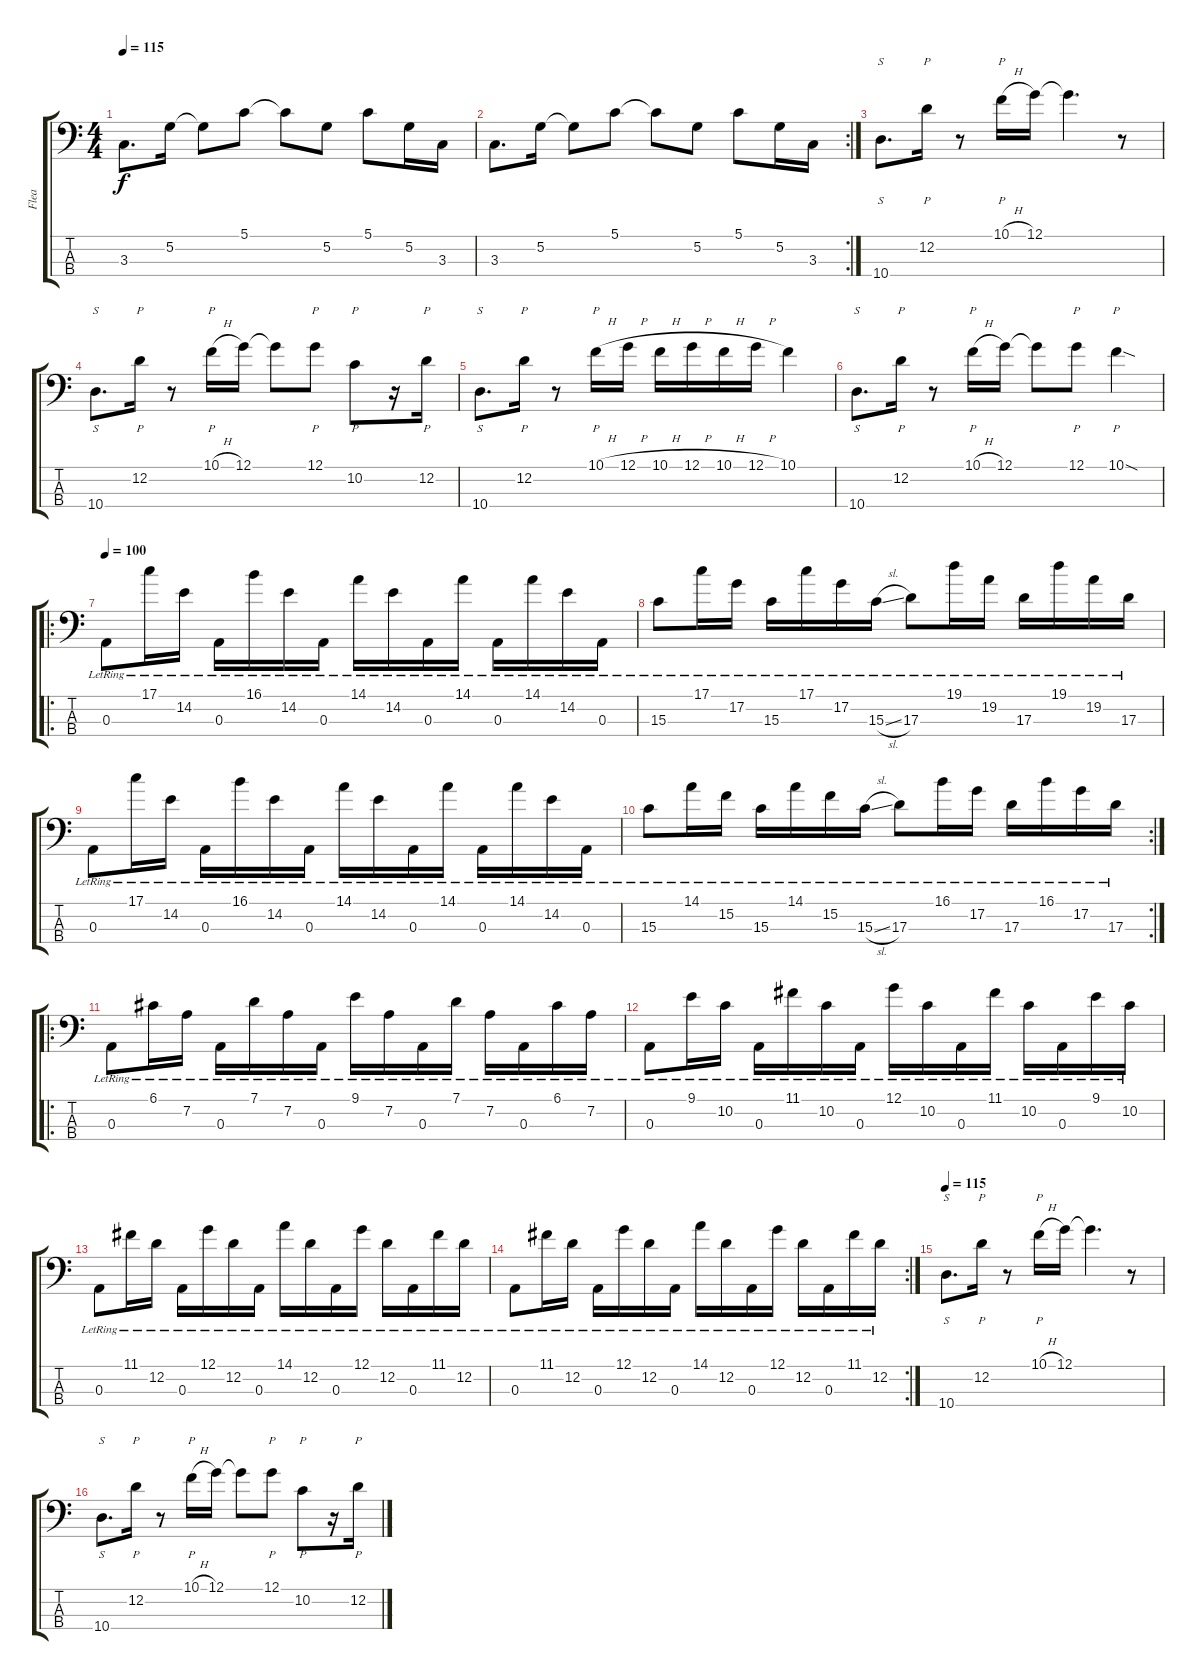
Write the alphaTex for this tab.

\track ("Flea " "Flea ") {instrument electricbassfinger}
\staff {score tabs}
\tuning (G2 D2 A1 E1) {hide}
\ts (4 4)
\tempo 115
\clef f4
\ks c
3.3.8{d dy f} 5.2.16 5.2{t}.8 5.1.8 5.1{t}.8 5.2.8 5.1.8 5.2.16 3.3.16 |
\rc 2
3.3.8{d} 5.2.16 5.2{t}.8 5.1.8 5.1{t}.8 5.2.8 5.1.8 5.2.16 3.3.16 |
10.4.8{s d instrument slapbass1} 12.2.16{p} r.8 10.1{h}.16{p} 12.1.16 12.1{t}.4{d} r.8 |
10.4.8{s d} 12.2.16{p} r.8 10.1{h}.16{p} 12.1.16 12.1{t}.8 12.1.8{p} 10.2.8{p} r.16 12.2.16{p} |
10.4.8{s d} 12.2.16{p} r.8 10.1{h}.16{p} 12.1{h}.16 10.1{h}.16 12.1{h}.16 10.1{h}.16 12.1{h}.16 10.1.4 |
10.4.8{s d} 12.2.16{p} r.8 10.1{h}.16{p} 12.1.16 12.1{t}.8 12.1.8{p} 10.1{sod}.4{p} |
\ro
\tempo 100
0.3{lr}.8{instrument electricbassfinger} 17.1{lr}.16 14.2{lr}.16 0.3{lr}.16 16.1{lr}.16 14.2{lr}.16 0.3{lr}.16 14.1{lr}.16 14.2{lr}.16 0.3{lr}.16 14.1{lr}.16 0.3{lr}.16 14.1{lr}.16 14.2{lr}.16 0.3{lr}.16 |
15.3{lr}.8 17.1{lr}.16 17.2{lr}.16 15.3{lr}.16 17.1{lr}.16 17.2{lr}.16 15.3{sl lr}.16 17.3{lr}.8 19.1{lr}.16 19.2{lr}.16 17.3{lr}.16 19.1{lr}.16 19.2{lr}.16 17.3{lr}.16 |
0.3{lr}.8 17.1{lr}.16 14.2{lr}.16 0.3{lr}.16 16.1{lr}.16 14.2{lr}.16 0.3{lr}.16 14.1{lr}.16 14.2{lr}.16 0.3{lr}.16 14.1{lr}.16 0.3{lr}.16 14.1{lr}.16 14.2{lr}.16 0.3{lr}.16 |
\rc 2
15.3{lr}.8 14.1{lr}.16 15.2{lr}.16 15.3{lr}.16 14.1{lr}.16 15.2{lr}.16 15.3{sl lr}.16 17.3{lr}.8 16.1{lr}.16 17.2{lr}.16 17.3{lr}.16 16.1{lr}.16 17.2{lr}.16 17.3{lr}.16 |
\ro
0.3{lr}.8 6.1{lr}.16 7.2{lr}.16 0.3{lr}.16 7.1{lr}.16 7.2{lr}.16 0.3{lr}.16 9.1{lr}.16 7.2{lr}.16 0.3{lr}.16 7.1{lr}.16 7.2{lr}.16 0.3{lr}.16 6.1{lr}.16 7.2{lr}.16 |
0.3{lr}.8 9.1{lr}.16 10.2{lr}.16 0.3{lr}.16 11.1{lr}.16 10.2{lr}.16 0.3{lr}.16 12.1{lr}.16 10.2{lr}.16 0.3{lr}.16 11.1{lr}.16 10.2{lr}.16 0.3{lr}.16 9.1{lr}.16 10.2{lr}.16 |
0.3{lr}.8 11.1{lr}.16 12.2{lr}.16 0.3{lr}.16 12.1{lr}.16 12.2{lr}.16 0.3{lr}.16 14.1{lr}.16 12.2{lr}.16 0.3{lr}.16 12.1{lr}.16 12.2{lr}.16 0.3{lr}.16 11.1{lr}.16 12.2{lr}.16 |
\rc 2
0.3{lr}.8 11.1{lr}.16 12.2{lr}.16 0.3{lr}.16 12.1{lr}.16 12.2{lr}.16 0.3{lr}.16 14.1{lr}.16 12.2{lr}.16 0.3{lr}.16 12.1{lr}.16 12.2{lr}.16 0.3{lr}.16 11.1{lr}.16 12.2{lr}.16 |
\tempo 115
10.4.8{s d instrument slapbass1} 12.2.16{p} r.8 10.1{h}.16{p} 12.1.16 12.1{t}.4{d} r.8 |
10.4.8{s d} 12.2.16{p} r.8 10.1{h}.16{p} 12.1.16 12.1{t}.8 12.1.8{p} 10.2.8{p} r.16 12.2.16{p}
